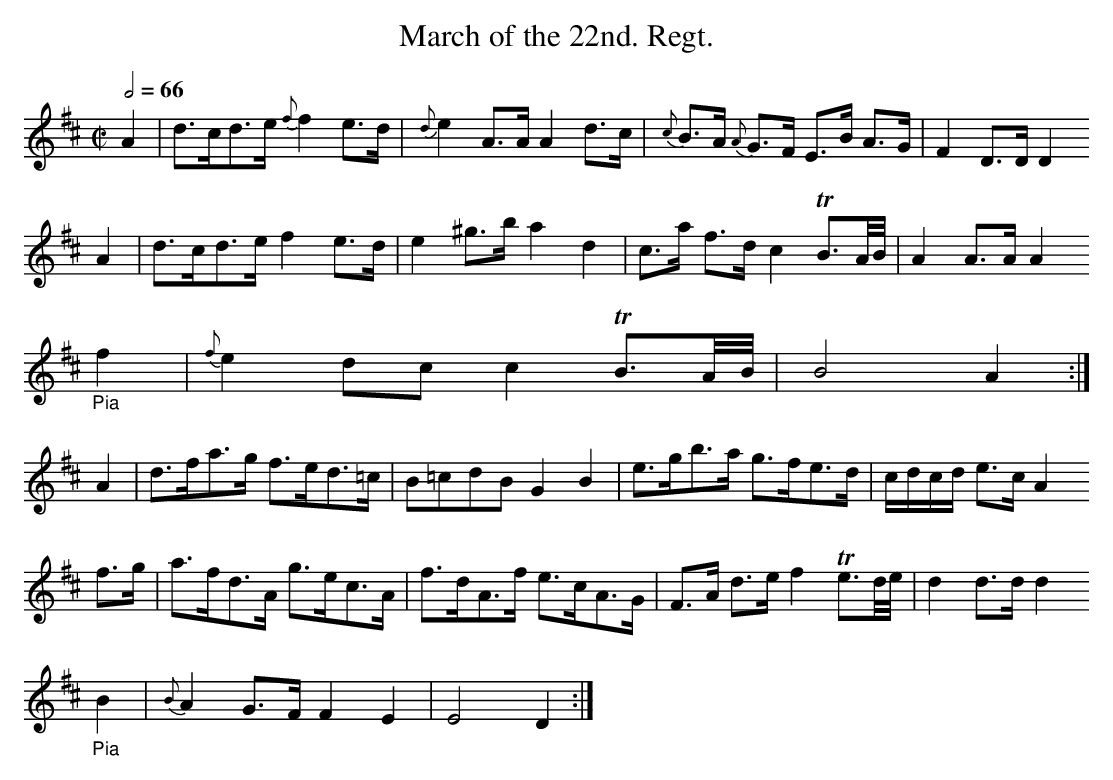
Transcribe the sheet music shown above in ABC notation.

X:1
T:March of the 22nd. Regt.
M:C|
L:1/8
Q:1/2=66
K:D
      A2 |   d>cd>e {f}f2 e>d      |{d}e2 A>A A2 d>c|{c}B>A {A}G>F E>B A>G      |F2       D>D D2
      A2 |   d>cd>e    f2 e>d      |   e2^g>b a2 d2 |   c>a    f>d c2 TB3/A//B//|A2       A>A A2
"_Pia"f2 |{f}e2 dc     c2TB3/A//B//|   B4     A2   :|
      A2 |   d>fa>g    f>ed>=c     |   B=cdB  G2 B2 |   e>gb>a g>fe>d      |c/d/c/d/ e>c A2
      f>g|   a>fd>A    g>ec>A      |   f>dA>f e>cA>G|   F>A    d>e f2 Te3/d//e//|d2       d>d d2
"_Pia"B2 |{B}A2 G>F    F2 E2       |   E4     D2   :|
